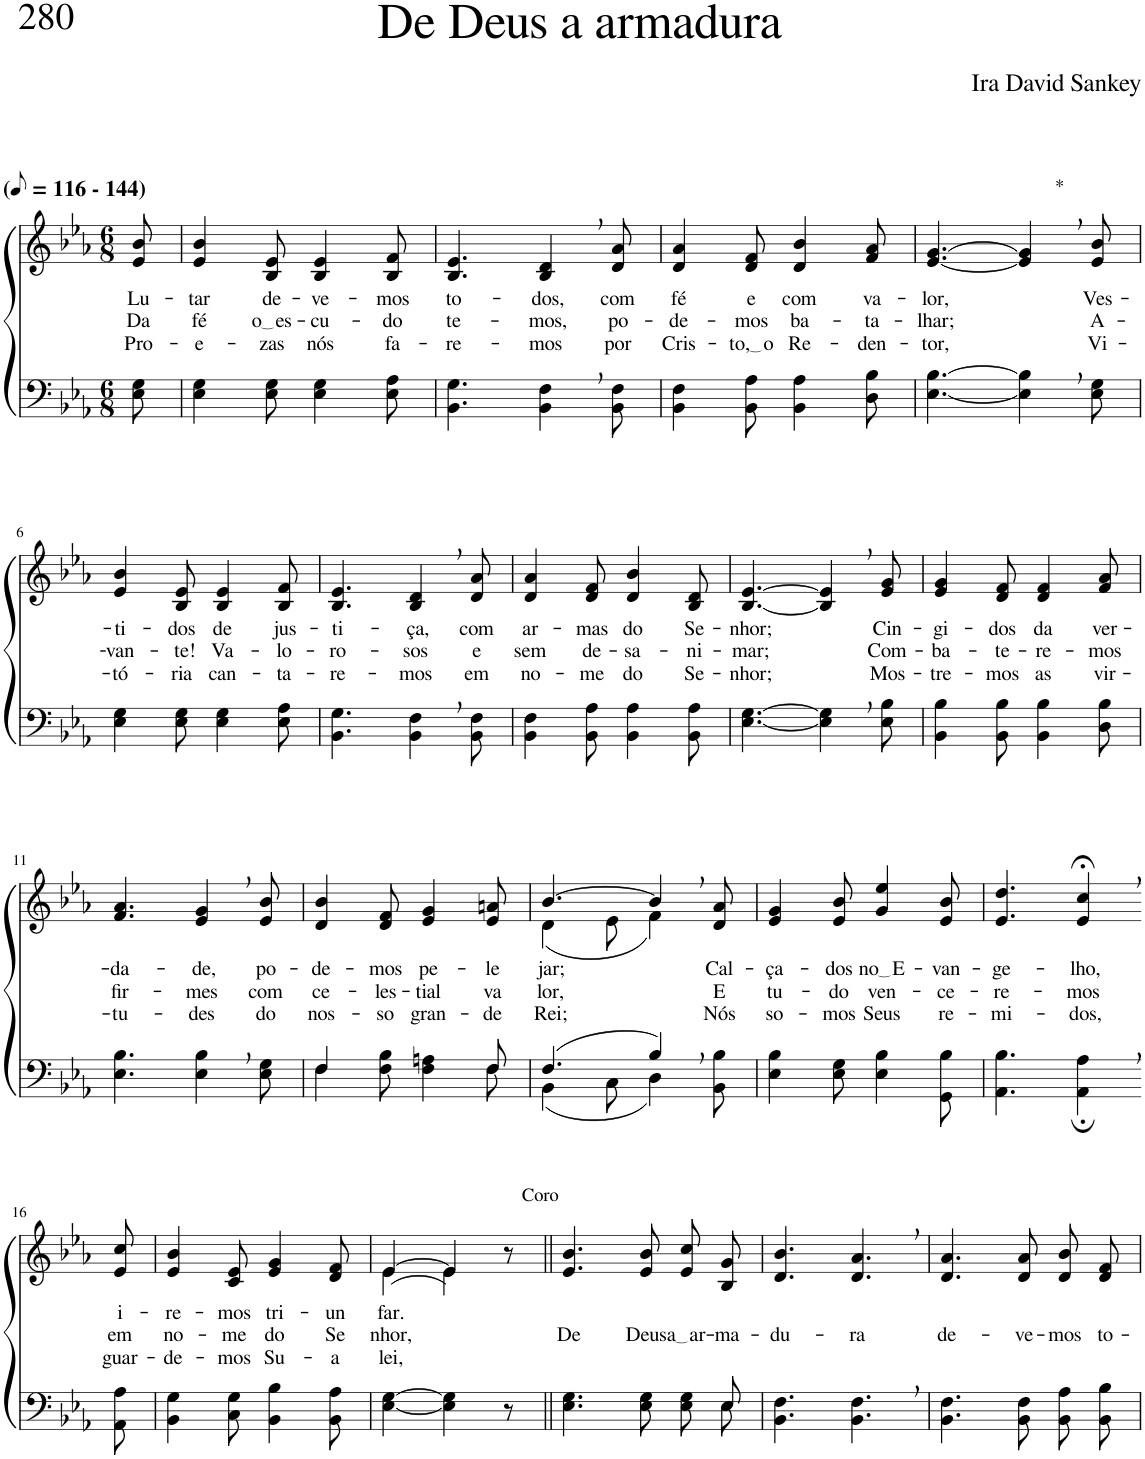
**kern	**kern	**text	**text	**text
*part2	*part1	*part1	*part1	*part1
*staff2	*staff1	*staff1	*staff1	*staff1
*I"Parte III e IV	*I"Parte I e II	*	*	*
*clefF4	*clefG2	*	*	*
*k[b-e-a-]	*k[b-e-a-]	*	*	*
*M6/8	*M6/8	*	*	*
*MM58	*MM58	*	*	*
=1	=1	=1	=1	=1
!	!LO:TX:a:B:t=(	!	!	!
!	!LO:TX:a:B:t=- 144)	!	!	!
!	!	!LO:LY:b	!LO:LY:b	!LO:LY:b
8E-\ 8G\	8e-/ 8b-/	Lu-	Da	Pro-
=2	=2	=2	=2	=2
!	!	!LO:LY:b	!LO:LY:b	!LO:LY:b
4E-\ 4G\	4e-/ 4b-/	-tar	fé	-e-
!	!	!LO:LY:b	!LO:LY:b	!LO:LY:b
8E-\ 8G\	8B-/ 8e-/	de-	o es	-zas
!	!	!LO:LY:b	!LO:LY:b	!LO:LY:b
4E-\ 4G\	4B-/ 4e-/	-ve-	-cu-	nós
!	!	!LO:LY:b	!LO:LY:b	!LO:LY:b
8E-\ 8A-\	8B-/ 8f/	-mos	-do	fa-
=3	=3	=3	=3	=3
!	!	!LO:LY:b	!LO:LY:b	!LO:LY:b
4.BB-\ 4.G\	4.B-/ 4.e-/	to-	te-	-re-
!	!	!LO:LY:b	!LO:LY:b	!LO:LY:b
4BB-\, 4F\,	4B-/, 4d/,	-dos,	-mos,	-mos
!	!	!LO:LY:b	!LO:LY:b	!LO:LY:b
8BB-\ 8F\	8d/ 8a-/	com	po-	por
=4	=4	=4	=4	=4
!	!	!LO:LY:b	!LO:LY:b	!LO:LY:b
4BB-\ 4F\	4d/ 4a-/	fé	-de-	Cris-
!	!	!LO:LY:b	!LO:LY:b	!LO:LY:b
8BB-\ 8A-\	8d/ 8f/	e	-mos	to, o
!	!	!LO:LY:b	!LO:LY:b	!LO:LY:b
4BB-\ 4A-\	4d/ 4b-/	com	ba-	Re-
!	!	!LO:LY:b	!LO:LY:b	!LO:LY:b
8D\ 8B-\	8f/ 8a-/	va-	-ta-	-den-
=5	=5	=5	=5	=5
!	!	!LO:LY:b	!LO:LY:b	!LO:LY:b
[4.E-\ [4.B-\	[4.e-/ [4.g/	-lor,	-lhar;	-tor,
!	!LO:TX:a:t=*	!	!	!
4E-\], 4B-\],	4e-/], 4g/],	.	.	.
!	!	!LO:LY:b	!LO:LY:b	!LO:LY:b
8E-\ 8G\	8e-/ 8b-/	Ves-	A-	Vi-
!!LO:LB:g=z
=6	=6	=6	=6	=6
!	!	!LO:LY:b	!LO:LY:b	!LO:LY:b
4E-\ 4G\	4e-/ 4b-/	-ti-	-van-	-tó-
!	!	!LO:LY:b	!LO:LY:b	!LO:LY:b
8E-\ 8G\	8B-/ 8e-/	-dos	-te!	-ria
!	!	!LO:LY:b	!LO:LY:b	!LO:LY:b
4E-\ 4G\	4B-/ 4e-/	de	Va-	can-
!	!	!LO:LY:b	!LO:LY:b	!LO:LY:b
8E-\ 8A-\	8B-/ 8f/	jus-	-lo-	-ta-
=7	=7	=7	=7	=7
!	!	!LO:LY:b	!LO:LY:b	!LO:LY:b
4.BB-\ 4.G\	4.B-/ 4.e-/	-ti-	-ro-	-re-
!	!	!LO:LY:b	!LO:LY:b	!LO:LY:b
4BB-\, 4F\,	4B-/, 4d/,	-ça,	-sos	-mos
!	!	!LO:LY:b	!LO:LY:b	!LO:LY:b
8BB-\ 8F\	8d/ 8a-/	com	e	em
=8	=8	=8	=8	=8
!	!	!LO:LY:b	!LO:LY:b	!LO:LY:b
4BB-\ 4F\	4d/ 4a-/	ar-	sem	no-
!	!	!LO:LY:b	!LO:LY:b	!LO:LY:b
8BB-\ 8A-\	8d/ 8f/	-mas	de-	-me
!	!	!LO:LY:b	!LO:LY:b	!LO:LY:b
4BB-\ 4A-\	4d/ 4b-/	do	-sa-	do
!	!	!LO:LY:b	!LO:LY:b	!LO:LY:b
8BB-\ 8A-\	8B-/ 8d/	Se-	-ni-	Se-
=9	=9	=9	=9	=9
!	!	!LO:LY:b	!LO:LY:b	!LO:LY:b
[4.E-\ [4.G\	[4.B-/ [4.e-/	-nhor;	-mar;	-nhor;
4E-\], 4G\],	4B-/], 4e-/],	.	.	.
!	!	!LO:LY:b	!LO:LY:b	!LO:LY:b
8E-\ 8B-\	8e-/ 8g/	Cin-	Com-	Mos-
=10	=10	=10	=10	=10
!	!	!LO:LY:b	!LO:LY:b	!LO:LY:b
4BB-\ 4B-\	4e-/ 4g/	-gi-	-ba-	-tre-
!	!	!LO:LY:b	!LO:LY:b	!LO:LY:b
8BB-\ 8B-\	8d/ 8f/	-dos	-te-	-mos
!	!	!LO:LY:b	!LO:LY:b	!LO:LY:b
4BB-\ 4B-\	4d/ 4f/	da	-re-	as
!	!	!LO:LY:b	!LO:LY:b	!LO:LY:b
8D\ 8B-\	8f/ 8a-/	ver-	-mos	vir-
!!LO:LB:g=z
=11	=11	=11	=11	=11
!	!	!LO:LY:b	!LO:LY:b	!LO:LY:b
4.E-\ 4.B-\	4.f/ 4.a-/	-da-	fir-	-tu-
!	!	!LO:LY:b	!LO:LY:b	!LO:LY:b
4E-\, 4B-\,	4e-/, 4g/,	-de,	-mes	-des
!	!	!LO:LY:b	!LO:LY:b	!LO:LY:b
8E-\ 8G\	8e-/ 8b-/	po-	com	do
=12	=12	=12	=12	=12
*^	*	*	*	*
!	!	!	!LO:LY:b	!LO:LY:b	!LO:LY:b
4F\	4F/	4d/ 4b-/	-de-	ce-	nos-
!	!	!	!LO:LY:b	!LO:LY:b	!LO:LY:b
8F\ 8B-\	4.ryy	8d/ 8f/	-mos	-les-	-so
!	!	!	!LO:LY:b	!LO:LY:b	!LO:LY:b
4F\ 4An\	.	4e-/ 4g/	pe-	-tial	gran-
!	!	!	!LO:LY:b	!LO:LY:b	!LO:LY:b
8F\	8F/	8e-/ 8an/	-le-	va-	-de
=13	=13	=13	=13	=13	=13
*	*	*^	*	*	*
!	!	!	!	!LO:LY:b	!LO:LY:b	!LO:LY:b
(4.F/	(4BB-\	[4.b-/	(4d\	jar;	-lor,	-Rei;
.	8C\	.	8e-\	.	.	.
4B-,/)	4D\)	4b-,/]	4f\)	.	.	.
!	!	!	!	!LO:LY:b	!LO:LY:b	!LO:LY:b
8ryy	8BB-\ 8B-\	8d/ 8a-/	8ryy	Cal-	E	Nós
=14	=14	=14	=14	=14	=14	=14
!	!	!	!	!LO:LY:b	!LO:LY:b	!LO:LY:b
*v	*v	*	*	*	*	*
*	*v	*v	*	*	*
4E-\ 4B-\	4e-/ 4g/	-ça-	tu-	so-
!	!	!LO:LY:b	!LO:LY:b	!LO:LY:b
8E-\ 8G\	8e-/ 8b-/	-dos	-do	-mos
!	!	!LO:LY:b	!LO:LY:b	!LO:LY:b
4E-\ 4B-\	4g/ 4ee-/	no E	ven-	Seus
!	!	!LO:LY:b	!LO:LY:b	!LO:LY:b
8GG\ 8B-\	8e-/ 8b-/	-van-	-ce-	re-
=15	=15	=15	=15	=15
!	!	!LO:LY:b	!LO:LY:b	!LO:LY:b
4.AA-\ 4.B-\	4.e-/ 4.dd/	-ge-	-re-	-mi-
!	!	!LO:LY:b	!LO:LY:b	!LO:LY:b
4AA-\;, 4A-\;,	4e-/;<, 4cc/;<,	-lho,	-mos	-dos,
!!LO:LB:g=z
=16-	=16-	=16-	=16-	=16-
!	!	!LO:LY:b	!LO:LY:b	!LO:LY:b
8AA-\ 8A-\	8e-/ 8cc/	i-	em	guar-
=17	=17	=17	=17	=17
!	!	!LO:LY:b	!LO:LY:b	!LO:LY:b
4BB-\ 4G\	4e-/ 4b-/	-re-	no-	-de-
!	!	!LO:LY:b	!LO:LY:b	!LO:LY:b
8C\ 8G\	8c/ 8e-/	-mos	-me	-mos
!	!	!LO:LY:b	!LO:LY:b	!LO:LY:b
4BB-\ 4B-\	4e-/ 4g/	tri-	do	Su-
!	!	!LO:LY:b	!LO:LY:b	!LO:LY:b
8BB-\ 8A-\	8d/ 8f/	-un-	Se-	-a
=18	=18	=18	=18	=18
*	*^	*	*	*
!	!	!	!LO:LY:b	!LO:LY:b	!LO:LY:b
[4E-\ [4G\	([4e-/	4e-\	-far.	-nhor,	lei,
4E-\] 4G\]	4e-/])	4e-\	.	.	.
!	!LO:TX:a:t=Coro	!	!	!	!
8r	8r	8ryy	.	.	.
=19||	=19||	=19||	=19||	=19||	=19||
*^	*	*	*	*	*
!	!	!	!	!	!LO:LY:b	!
*	*	*v	*v	*	*	*
4.E-\ 4.G\	8ryy	4.e-/ 4.b-/	.	De	.
!	!	!	!	!LO:LY:b	!
*v	*v	*	*	*	*
8E-\ 8G\L	8e-/ 8b-/L	.	Deus	.
!	!	!	!LO:LY:b	!
8E-\ 8G\	8e-/ 8cc/	.	a ar	.
*^	*	*	*	*
!	!	!	!	!LO:LY:b	!
8E-\J	8E-/	8B-/ 8g/J	.	-ma-	.
=20	=20	=20	=20	=20	=20
!	!	!	!	!LO:LY:b	!
*v	*v	*	*	*	*
4.BB-\ 4.F\	4.d/ 4.b-/	.	-du-	.
!	!	!	!LO:LY:b	!
4.BB-\, 4.F\,	4.d/, 4.a-/,	.	-ra	.
=21	=21	=21	=21	=21
!	!	!	!LO:LY:b	!
4.BB-\ 4.F\	4.d/ 4.a-/	.	de-	.
!	!	!	!LO:LY:b	!
8BB-\ 8F\L	8d/ 8a-/L	.	-ve-	.
!	!	!	!LO:LY:b	!
8BB-\ 8A-\	8d/ 8b-/	.	-mos	.
!	!	!	!LO:LY:b	!
8BB-\ 8B-\J	8d/ 8f/J	.	to-	.
=	=	=	=	=
*-	*-	*-	*-	*-
